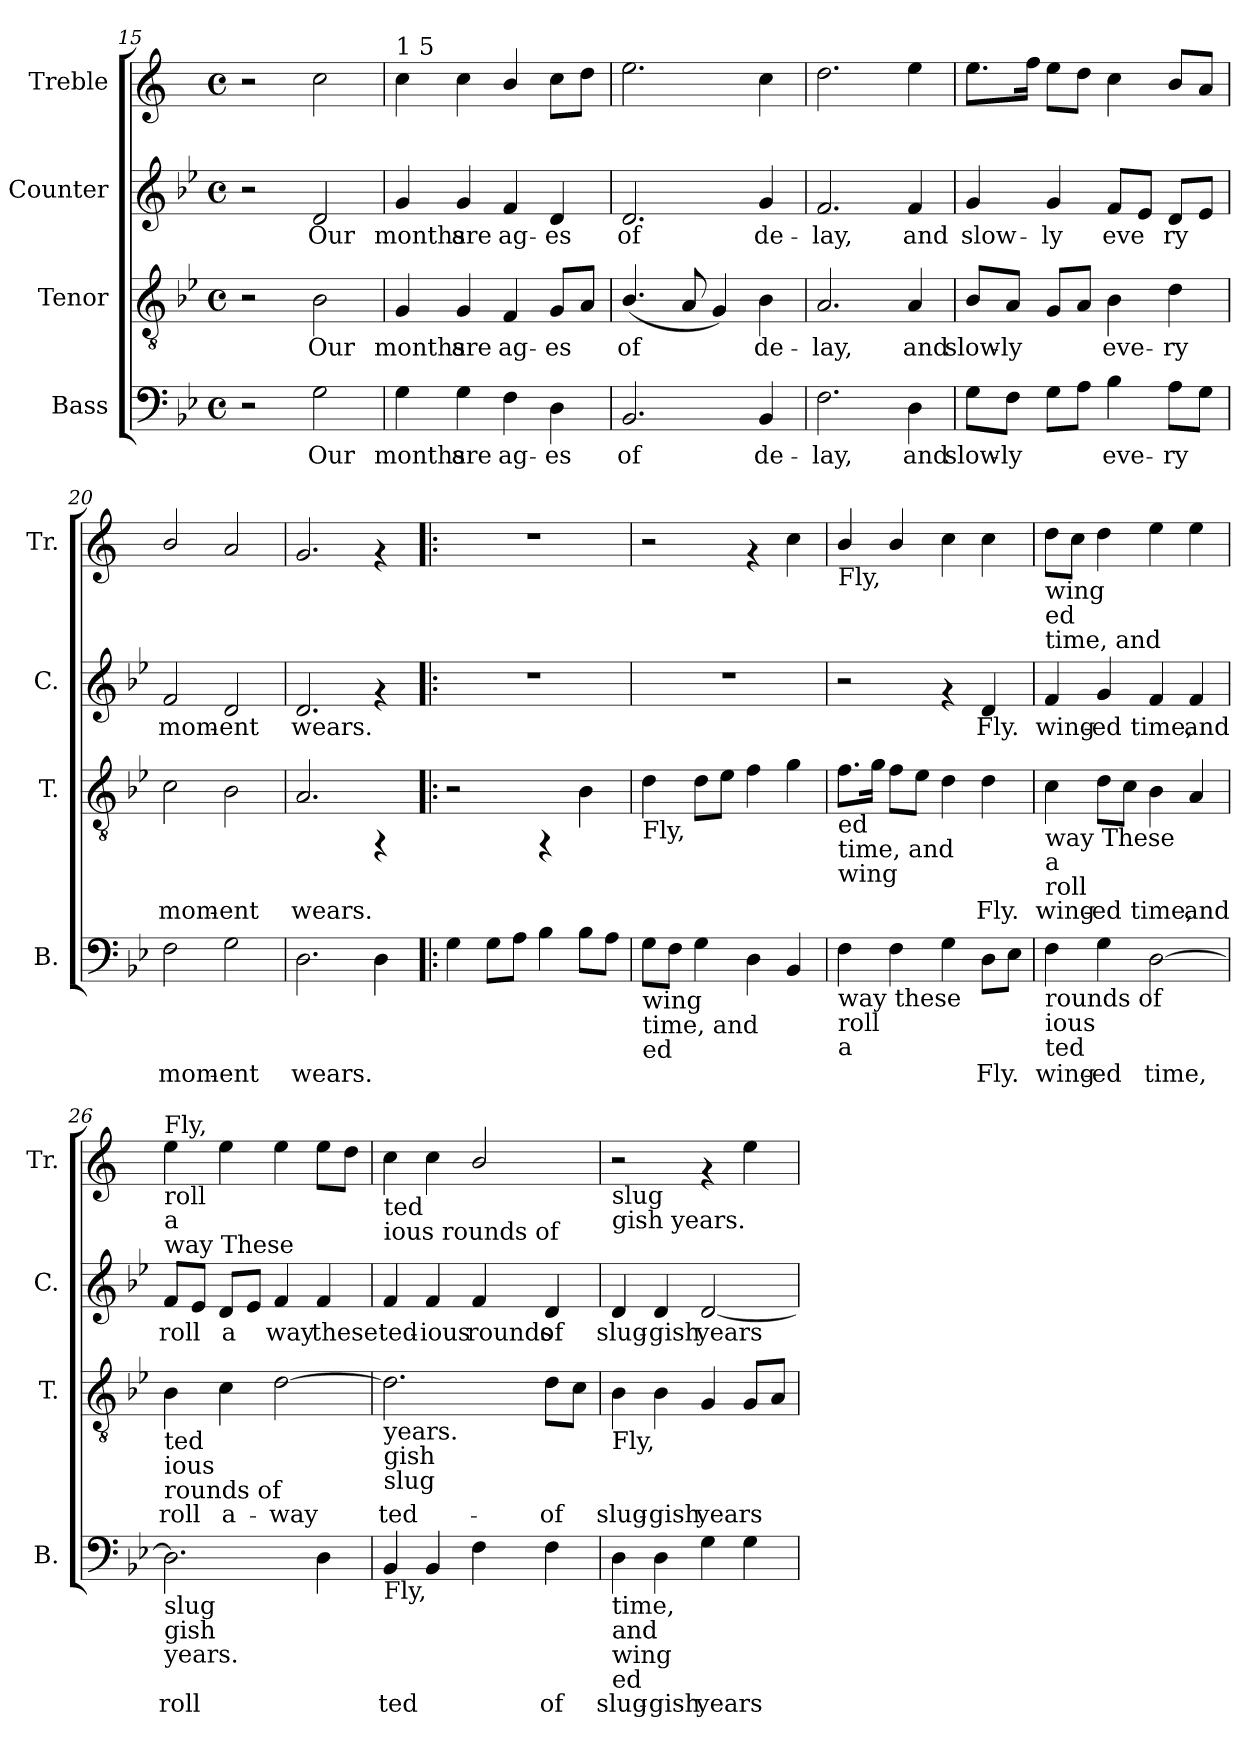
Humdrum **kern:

**kern	**text	**kern	**text	**kern	**text	**kern
*part4	*part4	*part3	*part3	*part2	*part2	*part1
*staff4	*staff4	*staff3	*staff3	*staff2	*staff2	*staff1
*I"Bass	*	*I"Tenor	*	*I"Counter	*	*I"Treble
*I'B.	*	*I'T.	*	*I'C.	*	*I'Tr.
*clefF4	*	*clefGv2	*	*clefG2	*	*clefG2
*	*	*	*	*	*	*ITrd1c2
*k[b-e-]	*	*k[b-e-]	*	*k[b-e-]	*	*k[b-e-]
*B-:	*	*B-:	*	*B-:	*	*B-:
*M4/4	*	*M4/4	*	*M4/4	*	*M4/4
*met(c)	*	*met(c)	*	*met(c)	*	*met(c)
=15	=15	=15	=15	=15	=15	=15
2r	.	2r	.	2r	.	2r
!	!LO:LY:a:cj	!	!LO:LY:a:cj	!	!LO:LY:b:cj	!
2G\	Our	2B-\	Our	2d/	Our	2b-\
!!LO:LB:g=z
=16	=16	=16	=16	=16	=16	=16
!	!	!	!	!	!	!LO:TX:a:t=1 5
!	!LO:LY:a:cj	!	!LO:LY:a:cj	!	!LO:LY:b:cj	!
4G\	months	4G/	months	4g/	months	4b-\
!	!LO:LY:a:cj	!	!LO:LY:a:cj	!	!LO:LY:b:cj	!
4G\	are	4G/	are	4g/	are	4b-\
!	!LO:LY:a:cj	!	!LO:LY:a:cj	!	!LO:LY:b:cj	!
4F\	ag-	4F/	ag-	4f/	ag-	4a/
!	!LO:LY:a:cj	!	!LO:LY:a:cj	!	!LO:LY:b:cj	!
4D\	-es	8G/L	-es	4d/	-es	8b-\L
!	!	!	!LO:LY:a:cj	!	!	!
.	.	8A/J	.	.	.	8cc\J
=17	=17	=17	=17	=17	=17	=17
!	!LO:LY:a:cj	!	!LO:LY:a:cj	!	!LO:LY:b:cj	!
2.BB-/	of	(<4.B-/	of	2.d/	of	2.dd\
!	!	!	!LO:LY:a:cj	!	!	!
.	.	8A/	.	.	.	.
!	!	!	!LO:LY:a:cj	!	!	!
.	.	4G/)	.	.	.	.
!	!LO:LY:a:cj	!	!LO:LY:a:cj	!	!LO:LY:b:cj	!
4BB-/	de-	4B-\	de-	4g/	de-	4b-\
=18	=18	=18	=18	=18	=18	=18
!	!LO:LY:a:cj	!	!LO:LY:a:cj	!	!LO:LY:b:cj	!
2.F\	-lay,	2.A/	-lay,	2.f/	-lay,	2.cc\
!	!LO:LY:a:cj	!	!LO:LY:a:cj	!	!LO:LY:b:cj	!
4D\	and	4A/	and	4f/	and	4dd\
=19	=19	=19	=19	=19	=19	=19
!	!LO:LY:a:cj	!	!LO:LY:a:cj	!	!LO:LY:b:cj	!
8G\L	slow-	8B-/L	slow-	4g/	slow-	8.dd\L
!	!LO:LY:a:cj	!	!LO:LY:a:cj	!	!	!
8F\J	-ly	8A/J	-ly	.	.	.
.	.	.	.	.	.	16ee-\J
!	!LO:LY:a:cj	!	!LO:LY:a:cj	!	!LO:LY:b:cj	!
8G\L	.	8G/L	.	4g/	-ly	8dd\L
!	!LO:LY:a:cj	!	!LO:LY:a:cj	!	!	!
8A\J	.	8A/J	.	.	.	8cc\J
!	!LO:LY:a:cj	!	!LO:LY:a:cj	!	!LO:LY:b:cj	!
4B-\	eve-	4B-\	eve-	8f/L	eve-	4b-\
!	!	!	!	!	!LO:LY:b:cj	!
.	.	.	.	8e-/J	--	.
!	!LO:LY:a:cj	!	!LO:LY:a:cj	!	!LO:LY:b:cj	!
8A\L	-ry	4d\	-ry	8d/L	-ry	8a/L
!	!LO:LY:a:cj	!	!	!	!LO:LY:b:cj	!
8G\J	.	.	.	8e-/J	.	8g/J
=20	=20	=20	=20	=20	=20	=20
!	!LO:LY:a:cj	!	!LO:LY:a:cj	!	!LO:LY:b:cj	!
2F\	mom-	2c\	mom-	2f/	mom-	2a/
!	!LO:LY:a:cj	!	!LO:LY:a:cj	!	!LO:LY:b:cj	!
2G\	-ent	2B-\	-ent	2d/	-ent	2g/
=21	=21	=21	=21	=21	=21	=21
!	!LO:LY:a:cj	!	!LO:LY:a:cj	!	!LO:LY:b:cj	!
2.D\	wears.	2.A/	wears.	2.d/	wears.	2.f/
!	!LO:LY:a:cj	!	!	!	!	!
4D\	.	4rFF	.	4rf	.	4rf
!!LO:PB:g=z
=22!|:	=22!|:	=22!|:	=22!|:	=22!|:	=22!|:	=22!|:
!	!LO:LY:a:cj	!	!	!	!	!
4G\	.	2r	.	1r	.	1r
!	!LO:LY:a:cj	!	!	!	!	!
8G\L	.	.	.	.	.	.
!	!LO:LY:a:cj	!	!	!	!	!
8A\J	.	.	.	.	.	.
!	!LO:LY:a:cj	!	!	!	!	!
4B-\	.	4rFF	.	.	.	.
!	!LO:LY:a:cj	!	!LO:LY:a:cj	!	!	!
8B-\L	.	4B-\	.	.	.	.
!	!LO:LY:a:cj	!	!	!	!	!
8A\J	.	.	.	.	.	.
=23	=23	=23	=23	=23	=23	=23
!	!	!LO:TX:b:t=Fly,	!	!	!	!
!LO:TX:b:t=wing	!	!	!	!	!	!
!LO:TX:b:t=time, and	!	!	!	!	!	!
!LO:TX:b:t=ed	!	!	!	!	!	!
!	!LO:LY:a:cj	!	!LO:LY:a:cj	!	!	!
8G\L	.	4d\	.	1r	.	2r
!	!LO:LY:a:cj	!	!	!	!	!
8F\J	.	.	.	.	.	.
!	!LO:LY:a:cj	!	!LO:LY:a:cj	!	!	!
4G\	.	8d\L	.	.	.	.
!	!	!	!LO:LY:a:cj	!	!	!
.	.	8e-\J	.	.	.	.
!	!LO:LY:a:cj	!	!LO:LY:a:cj	!	!	!
4D\	.	4f\	.	.	.	4rf
!	!LO:LY:a:cj	!	!LO:LY:a:cj	!	!	!
4BB-/	.	4g\	.	.	.	4b-\
=24	=24	=24	=24	=24	=24	=24
!	!	!	!	!	!	!LO:TX:b:t=Fly,
!	!	!LO:TX:b:t=ed	!	!	!	!
!	!	!LO:TX:b:t=time, and	!	!	!	!
!	!	!LO:TX:b:t=wing	!	!	!	!
!LO:TX:b:t=way these	!	!	!	!	!	!
!LO:TX:b:t=roll	!	!	!	!	!	!
!LO:TX:b:t=a	!	!	!	!	!	!
!	!LO:LY:a:cj	!	!LO:LY:a:cj	!	!	!
4F\	.	8.f\L	.	2r	.	4a/
!	!	!	!LO:LY:a:cj	!	!	!
.	.	16g\J	.	.	.	.
!	!LO:LY:a:cj	!	!LO:LY:a:cj	!	!	!
4F\	.	8f\L	.	.	.	4a/
!	!	!	!LO:LY:a:cj	!	!	!
.	.	8e-\J	.	.	.	.
!	!LO:LY:a:cj	!	!LO:LY:a:cj	!	!	!
4G\	.	4d\	.	4rf	.	4b-\
!	!LO:LY:a:cj	!	!LO:LY:a:cj	!	!LO:LY:b:cj	!
8D\L	Fly.	4d\	Fly.	4d/	Fly.	4b-\
!	!LO:LY:a:cj	!	!	!	!	!
8E-\J	.	.	.	.	.	.
=25	=25	=25	=25	=25	=25	=25
!	!	!	!	!	!	!LO:TX:b:t=wing
!	!	!	!	!	!	!LO:TX:b:t=ed
!	!	!	!	!	!	!LO:TX:b:t=time, and
!	!	!LO:TX:b:t=way These	!	!	!	!
!	!	!LO:TX:b:t=a	!	!	!	!
!	!	!LO:TX:b:t=roll	!	!	!	!
!LO:TX:b:t=rounds of	!	!	!	!	!	!
!LO:TX:b:t=ious	!	!	!	!	!	!
!LO:TX:b:t=ted	!	!	!	!	!	!
!	!LO:LY:a:cj	!	!LO:LY:a:cj	!	!LO:LY:b:cj	!
4F\	wing-	4c\	wing-	4f/	wing-	8cc\L
.	.	.	.	.	.	8b-\J
!	!LO:LY:a:cj	!	!LO:LY:a:cj	!	!LO:LY:b:cj	!
4G\	-ed	8d\L	-ed	4g/	-ed	4cc\
!	!	!	!LO:LY:a:cj	!	!	!
.	.	8c\J	.	.	.	.
!	!LO:LY:a:cj	!	!LO:LY:a:cj	!	!LO:LY:b:cj	!
[>2D\	time,	4B-\	time,	4f/	time,	4dd\
!	!	!	!LO:LY:a:cj	!	!LO:LY:b:cj	!
.	.	4A/	and	4f/	and	4dd\
!!LO:PB:g=z
=26	=26	=26	=26	=26	=26	=26
!	!	!	!	!	!	!LO:TX:a:t=Fly,
!	!	!	!	!	!	!LO:TX:b:t=roll
!	!	!	!	!	!	!LO:TX:b:t=a
!	!	!	!	!	!	!LO:TX:b:t=way These
!	!	!LO:TX:b:t=ted	!	!	!	!
!	!	!LO:TX:b:t=ious	!	!	!	!
!	!	!LO:TX:b:t=rounds of	!	!	!	!
!LO:TX:b:t=slug	!	!	!	!	!	!
!LO:TX:b:t=gish	!	!	!	!	!	!
!LO:TX:b:t=years.	!	!	!	!	!	!
!	!LO:LY:a:cj	!	!LO:LY:a:cj	!	!LO:LY:b:cj	!
2.D\]	roll	4B-\	roll	8f/L	roll	4dd\
!	!	!	!	!	!LO:LY:b:cj	!
.	.	.	.	8e-/J	.	.
!	!	!	!LO:LY:a:cj	!	!LO:LY:b:cj	!
.	.	4c\	a-	8d/L	a-	4dd\
!	!	!	!	!	!LO:LY:b:cj	!
.	.	.	.	8e-/J	--	.
!	!	!	!LO:LY:a:cj	!	!LO:LY:b:cj	!
.	.	[>2d\	-way	4f/	-way	4dd\
!	!LO:LY:a:cj	!	!	!	!LO:LY:b:cj	!
4D\	.	.	.	4f/	these	8dd\L
.	.	.	.	.	.	8cc\J
=27	=27	=27	=27	=27	=27	=27
!	!	!	!	!	!	!LO:TX:b:t=ted
!	!	!	!	!	!	!LO:TX:b:t=ious rounds of
!	!	!LO:TX:b:t=years.	!	!	!	!
!	!	!LO:TX:b:t=gish	!	!	!	!
!	!	!LO:TX:b:t=slug	!	!	!	!
!LO:TX:b:t=Fly,	!	!	!	!	!	!
!	!LO:LY:a:cj	!	!LO:LY:a:cj	!	!LO:LY:b:cj	!
4BB-/	ted-	2.d\]	ted-	4f/	ted-	4b-\
!	!LO:LY:a:cj	!	!	!	!LO:LY:b:cj	!
4BB-/	--	.	.	4f/	-ious	4b-\
!	!LO:LY:a:cj	!	!	!	!LO:LY:b:cj	!
4F\	--	.	.	4f/	rounds	2a/
!	!LO:LY:a:cj	!	!LO:LY:a:cj	!	!LO:LY:b:cj	!
4F\	-of	8d\L	-of	4d/	of	.
!	!	!	!LO:LY:a:cj	!	!	!
.	.	8c\J	.	.	.	.
=28	=28	=28	=28	=28	=28	=28
!	!	!	!	!	!	!LO:TX:b:t=slug
!	!	!	!	!	!	!LO:TX:b:t=gish years.
!	!	!LO:TX:b:t=Fly,	!	!	!	!
!LO:TX:b:t=time,	!	!	!	!	!	!
!LO:TX:b:t=and	!	!	!	!	!	!
!LO:TX:b:t=wing	!	!	!	!	!	!
!LO:TX:b:t=ed	!	!	!	!	!	!
!	!LO:LY:a:cj	!	!LO:LY:a:cj	!	!LO:LY:b:cj	!
4D\	slug-	4B-\	slug-	4d/	slug-	2r
!	!LO:LY:a:cj	!	!LO:LY:a:cj	!	!LO:LY:b:cj	!
4D\	-gish	4B-\	-gish	4d/	-gish	.
!	!LO:LY:a:cj	!	!LO:LY:a:cj	!	!LO:LY:b:cj	!
4G\	years	4G/	years	[<2d/	years	4rf
!	!LO:LY:a:cj	!	!LO:LY:a:cj	!	!	!
4G\	.	8G/L	.	.	.	4dd\
!	!	!	!LO:LY:a:cj	!	!	!
.	.	8A/J	.	.	.	.
=	=	=	=	=	=	=
*-	*-	*-	*-	*-	*-	*-
